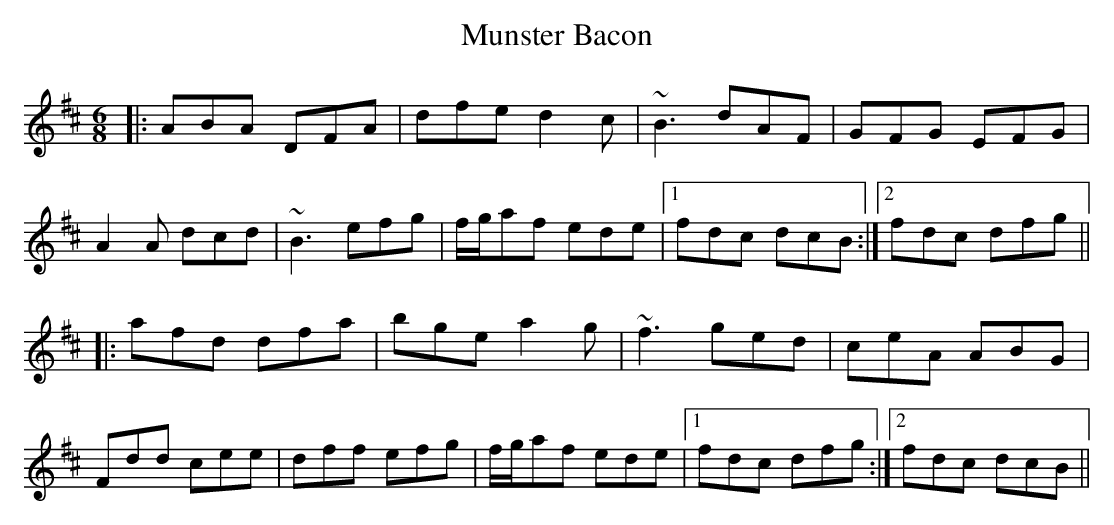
X:1
T: Munster Bacon
M: 6/8
L: 1/8
K: Dmaj
|:ABA DFA|dfe d2c|~B3 dAF|GFG EFG|
A2A dcd|~B3 efg|f/g/af ede|1 fdc dcB:|2 fdc dfg||
|:afd dfa|bge a2g|~f3 ged|ceA ABG|
Fdd cee|dff efg|f/g/af ede|1 fdc dfg:|2 fdc dcB||
